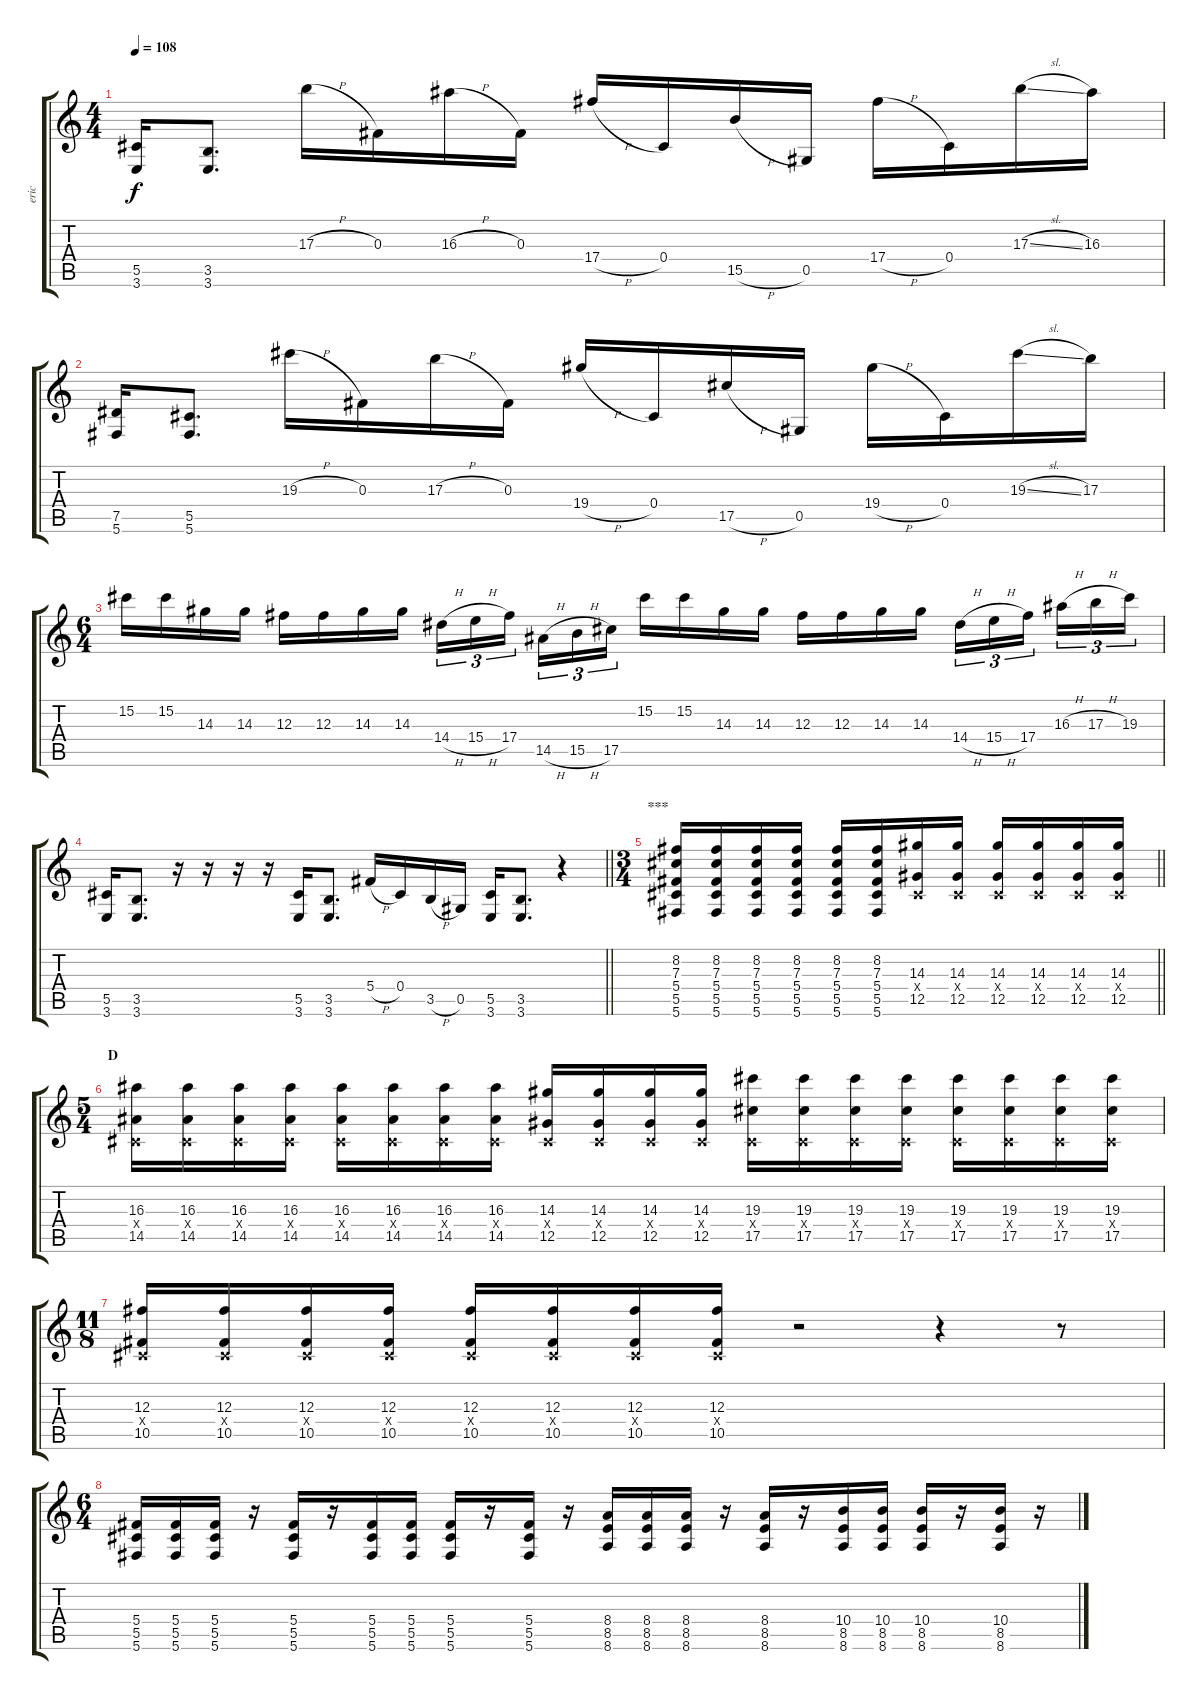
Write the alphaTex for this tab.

\track ("eric" "eric") {instrument distortionguitar}
\staff {score tabs}
\tuning (Eb4 Bb3 Gb3 Db3 Ab2 Db2) {hide}
\ts (4 4)
\tempo 108
\clef g2
\ks c
(5.5 3.6).16{dy f} (3.5 3.6).8{d} 17.3{h}.16 0.3.16 16.3{h}.16 0.3.16 17.4{h}.16 0.4.16 15.5{h}.16 0.5.16 17.4{h}.16 0.4.16 17.3{sl}.16 16.3.16 |
(7.5 5.6).16 (5.5 5.6).8{d} 19.3{h}.16 0.3.16 17.3{h}.16 0.3.16 19.4{h}.16 0.4.16 17.5{h}.16 0.5.16 19.4{h}.16 0.4.16 19.3{sl}.16 17.3.16 |
\ts (6 4)
15.2.16 15.2.16 14.3.16 14.3.16 12.3.16 12.3.16 14.3.16 14.3.16{beam splitsecondary} 14.4{h}.16{tu (3 2)} 15.4{h}.16{tu (3 2)} 17.4.16{tu (3 2) beam splitsecondary} 14.5{h}.16{tu (3 2)} 15.5{h}.16{tu (3 2)} 17.5.16{tu (3 2)} 15.2.16 15.2.16 14.3.16 14.3.16 12.3.16 12.3.16 14.3.16 14.3.16{beam splitsecondary} 14.4{h}.16{tu (3 2)} 15.4{h}.16{tu (3 2)} 17.4.16{tu (3 2) beam splitsecondary} 16.3{h}.16{tu (3 2)} 17.3{h}.16{tu (3 2)} 19.3.16{tu (3 2)} |
\barLineRight lightlight
(5.5 3.6).16 (3.5 3.6).8{d} r.16 r.16 r.16 r.16 (5.5 3.6).16 (3.5 3.6).8{d} 5.4{h}.16 0.4.16 3.5{h}.16 0.5.16 (5.5 3.6).16 (3.5 3.6).8{d} r.4 |
\ts (3 4)
\section ("" "***")
\barLineRight lightlight
(8.2 7.3 5.4 5.5 5.6).16 (8.2 7.3 5.4 5.5 5.6).16 (8.2 7.3 5.4 5.5 5.6).16 (8.2 7.3 5.4 5.5 5.6).16 (8.2 7.3 5.4 5.5 5.6).16 (8.2 7.3 5.4 5.5 5.6).16 (14.3 0.4{x} 12.5).16 (14.3 0.4{x} 12.5).16 (14.3 0.4{x} 12.5).16 (14.3 0.4{x} 12.5).16 (14.3 0.4{x} 12.5).16 (14.3 0.4{x} 12.5).16 |
\ts (5 4)
\section ("" "D")
(16.3 0.4{x} 14.5).16 (16.3 0.4{x} 14.5).16 (16.3 0.4{x} 14.5).16 (16.3 0.4{x} 14.5).16 (16.3 0.4{x} 14.5).16 (16.3 0.4{x} 14.5).16 (16.3 0.4{x} 14.5).16 (16.3 0.4{x} 14.5).16 (14.3 0.4{x} 12.5).16 (14.3 0.4{x} 12.5).16 (14.3 0.4{x} 12.5).16 (14.3 0.4{x} 12.5).16 (19.3 0.4{x} 17.5).16 (19.3 0.4{x} 17.5).16 (19.3 0.4{x} 17.5).16 (19.3 0.4{x} 17.5).16 (19.3 0.4{x} 17.5).16 (19.3 0.4{x} 17.5).16 (19.3 0.4{x} 17.5).16 (19.3 0.4{x} 17.5).16 |
\ts (11 8)
(12.3 0.4{x} 10.5).16 (12.3 0.4{x} 10.5).16 (12.3 0.4{x} 10.5).16 (12.3 0.4{x} 10.5).16 (12.3 0.4{x} 10.5).16 (12.3 0.4{x} 10.5).16 (12.3 0.4{x} 10.5).16 (12.3 0.4{x} 10.5).16 r.2 r.4 r.8 |
\ts (6 4)
(5.4 5.5 5.6).16 (5.4 5.5 5.6).16 (5.4 5.5 5.6).16 r.16 (5.4 5.5 5.6).16 r.16 (5.4 5.5 5.6).16 (5.4 5.5 5.6).16 (5.4 5.5 5.6).16 r.16 (5.4 5.5 5.6).16 r.16 (8.4 8.5 8.6).16 (8.4 8.5 8.6).16 (8.4 8.5 8.6).16 r.16 (8.4 8.5 8.6).16 r.16 (10.4 8.5 8.6).16 (10.4 8.5 8.6).16 (10.4 8.5 8.6).16 r.16 (10.4 8.5 8.6).16 r.16
